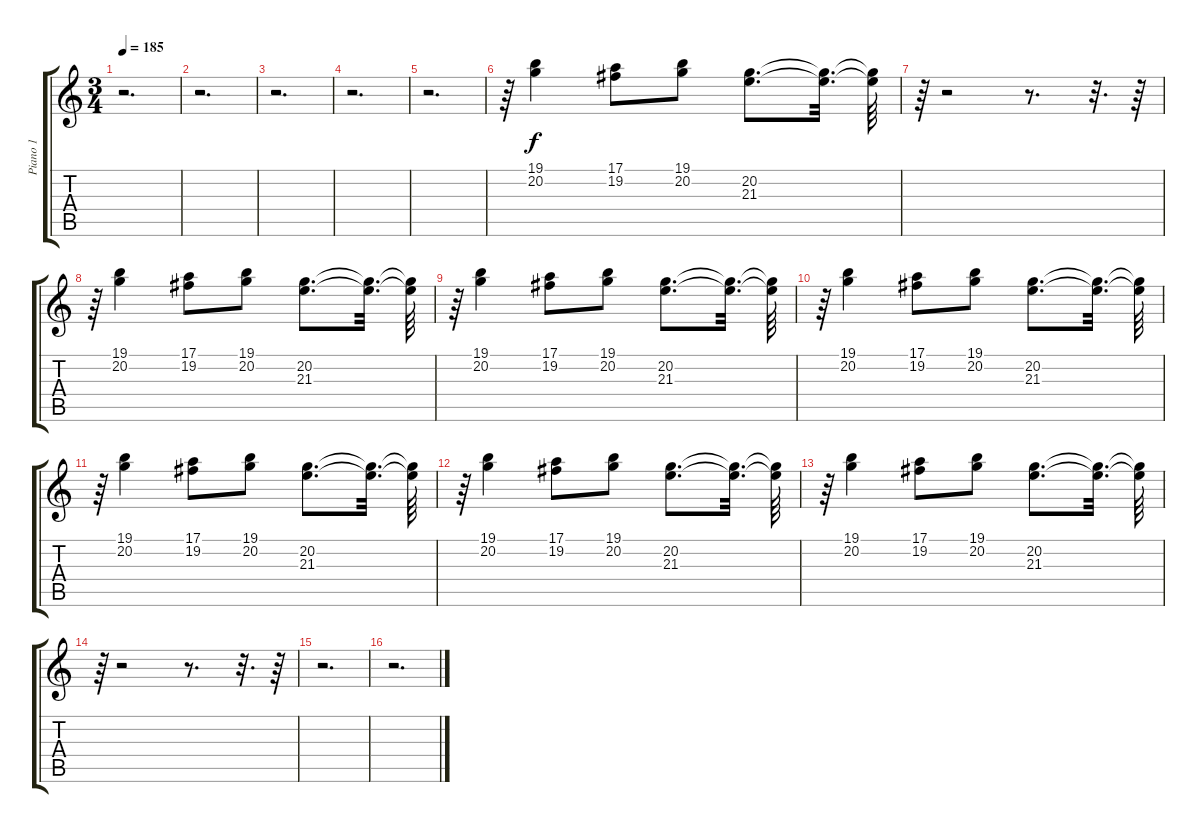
\track ("Piano 1" "Piano 1") {instrument brightacousticpiano}
\staff {score tabs}
\tuning (E4 B3 G3 D3 A2 E2) {hide}
\ts (3 4)
\tempo 185
\clef g2
\ks c
r.2{d dy f} |
r.2{d} |
r.2{d} |
r.2{d} |
r.2{d} |
r.64 (19.1 20.2).4 (17.1 19.2).8 (19.1 20.2).8 (20.2 21.3).8{d} (20.2{t} 21.3{t}).32{d} (20.2{t} 21.3{t}).64 |
r.64 r.2 r.8{d} r.32{d} r.64 |
r.64 (19.1 20.2).4 (17.1 19.2).8 (19.1 20.2).8 (20.2 21.3).8{d} (20.2{t} 21.3{t}).32{d} (20.2{t} 21.3{t}).64 |
r.64 (19.1 20.2).4 (17.1 19.2).8 (19.1 20.2).8 (20.2 21.3).8{d} (20.2{t} 21.3{t}).32{d} (20.2{t} 21.3{t}).64 |
r.64 (19.1 20.2).4 (17.1 19.2).8 (19.1 20.2).8 (20.2 21.3).8{d} (20.2{t} 21.3{t}).32{d} (20.2{t} 21.3{t}).64 |
r.64 (19.1 20.2).4 (17.1 19.2).8 (19.1 20.2).8 (20.2 21.3).8{d} (20.2{t} 21.3{t}).32{d} (20.2{t} 21.3{t}).64 |
r.64 (19.1 20.2).4 (17.1 19.2).8 (19.1 20.2).8 (20.2 21.3).8{d} (20.2{t} 21.3{t}).32{d} (20.2{t} 21.3{t}).64 |
r.64 (19.1 20.2).4 (17.1 19.2).8 (19.1 20.2).8 (20.2 21.3).8{d} (20.2{t} 21.3{t}).32{d} (20.2{t} 21.3{t}).64 |
r.64 r.2 r.8{d} r.32{d} r.64 |
r.2{d} |
r.2{d}
